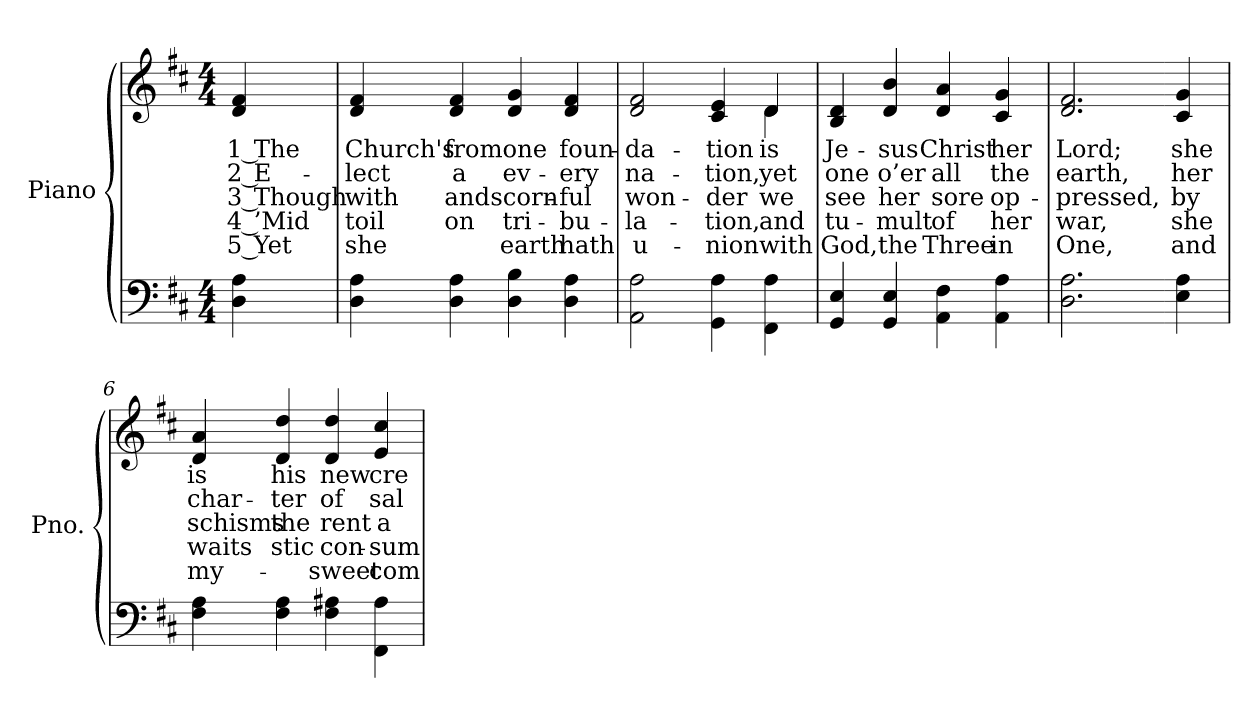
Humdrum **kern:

**kern	**kern	**text	**text	**text	**text	**text
*part2	*part1	*part1	*part1	*part1	*part1	*part1
*staff2	*staff1	*staff1	*staff1	*staff1	*staff1	*staff1
*I"Piano	*I"Piano	*	*	*	*	*
*I'Pno.	*I'Pno.	*	*	*	*	*
!!LO:PB:g=z
*clefF4	*clefG2	*	*	*	*	*
*k[f#c#]	*k[f#c#]	*	*	*	*	*
*D:	*D:	*	*	*	*	*
*M4/4	*M4/4	*	*	*	*	*
=	=	=	=	=	=	=
!	!	!LO:LY:b:color=#000000	!LO:LY:b:color=#000000	!LO:LY:b:color=#000000	!LO:LY:b:color=#000000	!LO:LY:b:color=#000000
4Di\ 4Ai	4di/ 4f#i	1 The	2 E-	3 Though	4 ’Mid	5 Yet
=1	=1	=1	=1	=1	=1	=1
!	!	!LO:LY:b:color=#000000	!LO:LY:b:color=#000000	!LO:LY:b:color=#000000	!LO:LY:b:color=#000000	!LO:LY:b:color=#000000
4Di\ 4Ai	4di/ 4f#i	Church's	-lect	with	toil	she
!	!	!LO:LY:b:color=#000000	!LO:LY:b:color=#000000	!LO:LY:b:color=#000000	!LO:LY:b:color=#000000	!
4Di\ 4Ai	4di/ 4f#i	from	a	and	on	.
!	!	!LO:LY:b:color=#000000	!LO:LY:b:color=#000000	!LO:LY:b:color=#000000	!LO:LY:b:color=#000000	!LO:LY:b:color=#000000
4Di\ 4Bi	4di/ 4gi	one	ev-	scorn-	-tri-	-earth
!	!	!LO:LY:b:color=#000000	!LO:LY:b:color=#000000	!LO:LY:b:color=#000000	!LO:LY:b:color=#000000	!LO:LY:b:color=#000000
4Di\ 4Ai	4di/ 4f#i	foun-	-ery	ful	bu-	-hath
=2	=2	=2	=2	=2	=2	=2
!	!	!LO:LY:b:color=#000000	!LO:LY:b:color=#000000	!LO:LY:b:color=#000000	!LO:LY:b:color=#000000	!LO:LY:b:color=#000000
*	*^	*	*	*	*	*
2AAi\ 2Ai	2di/ 2f#i	2.ryy	-da-	na-	won-	-la-	-u-
!	!	!	!LO:LY:b:color=#000000	!LO:LY:b:color=#000000	!LO:LY:b:color=#000000	!LO:LY:b:color=#000000	!LO:LY:b:color=#000000
4GGi\ 4Ai	4c#i/ 4ei	.	-tion	-tion,	-der	tion,	nion
!	!	!	!LO:LY:b:color=#000000	!LO:LY:b:color=#000000	!LO:LY:b:color=#000000	!LO:LY:b:color=#000000	!LO:LY:b:color=#000000
4FF#i\ 4Ai	4di/	4di\	is	yet	we	and	with
*	*v	*v	*	*	*	*	*
=3	=3	=3	=3	=3	=3	=3
*	*^	*	*	*	*	*
!	!	!	!LO:LY:b:color=#000000	!LO:LY:b:color=#000000	!LO:LY:b:color=#000000	!LO:LY:b:color=#000000	!LO:LY:b:color=#000000
*	*v	*v	*	*	*	*	*
4GGi/ 4Ei	4Bi/ 4di	Je-	one	see	tu-	-God,
!	!	!LO:LY:b:color=#000000	!LO:LY:b:color=#000000	!LO:LY:b:color=#000000	!LO:LY:b:color=#000000	!LO:LY:b:color=#000000
4GGi/ 4Ei	4di/ 4bi	-sus	o’er	her	mult	the
!	!	!LO:LY:b:color=#000000	!LO:LY:b:color=#000000	!LO:LY:b:color=#000000	!LO:LY:b:color=#000000	!LO:LY:b:color=#000000
4AAi\ 4F#i	4di/ 4ai	Christ	all	sore	of	Three
!	!	!LO:LY:b:color=#000000	!LO:LY:b:color=#000000	!LO:LY:b:color=#000000	!LO:LY:b:color=#000000	!LO:LY:b:color=#000000
4AAi\ 4Ai	4c#i/ 4gi	her	the	op-	-her	in
=4	=4	=4	=4	=4	=4	=4
!	!	!LO:LY:b:color=#000000	!LO:LY:b:color=#000000	!LO:LY:b:color=#000000	!LO:LY:b:color=#000000	!LO:LY:b:color=#000000
2.Di\ 2.Ai	2.di/ 2.f#i	Lord;	earth,	pressed,	war,	One,
!!LO:LB:g=z
=5-	=5-	=5-	=5-	=5-	=5-	=5-
!	!	!LO:LY:b:color=#000000	!LO:LY:b:color=#000000	!LO:LY:b:color=#000000	!LO:LY:b:color=#000000	!LO:LY:b:color=#000000
4Ei\ 4Ai	4c#i/ 4gi	she	her	by	she	and
=6	=6	=6	=6	=6	=6	=6
!	!	!LO:LY:b:color=#000000	!LO:LY:b:color=#000000	!LO:LY:b:color=#000000	!LO:LY:b:color=#000000	!LO:LY:b:color=#000000
4F#i\ 4Ai	4di/ 4ai	is	char-	schisms	waits	my-
!	!	!LO:LY:b:color=#000000	!LO:LY:b:color=#000000	!LO:LY:b:color=#000000	!LO:LY:b:color=#000000	!
4F#i\ 4Ai	4di/ 4ddi	his	-ter	-the	stic	.
!	!	!LO:LY:b:color=#000000	!LO:LY:b:color=#000000	!LO:LY:b:color=#000000	!LO:LY:b:color=#000000	!LO:LY:b:color=#000000
4F#i\ 4A#Xi	4di/ 4ddi	new	of	rent	con-	-sweet
!	!	!LO:LY:b:color=#000000	!LO:LY:b:color=#000000	!LO:LY:b:color=#000000	!LO:LY:b:color=#000000	!LO:LY:b:color=#000000
4FF#i\ 4A#i	4ei/ 4cc#i	cre-	sal-	a-	-sum-	-com-
=	=	=	=	=	=	=
*-	*-	*-	*-	*-	*-	*-
